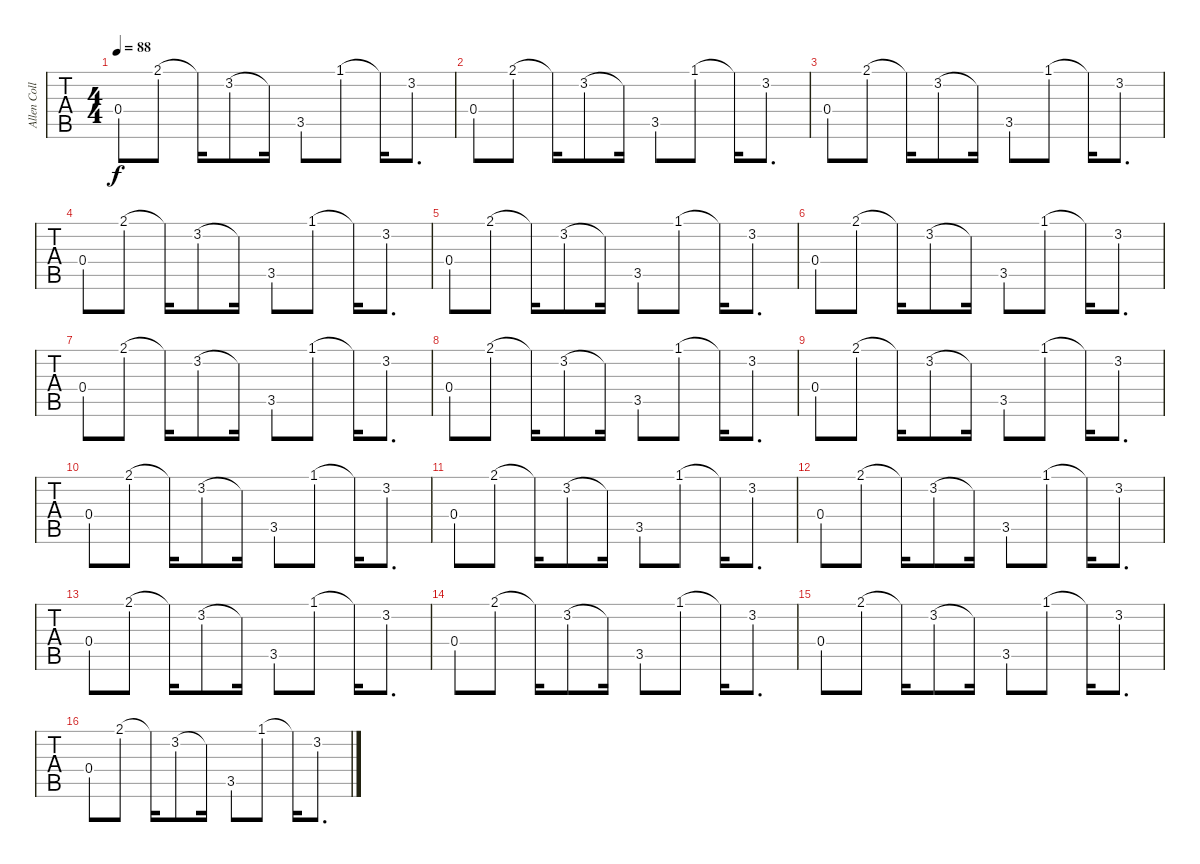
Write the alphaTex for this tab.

\track ("Allen Collins - OverDrive" "Allen Coll") {instrument distortionguitar}
\staff {tabs}
\tuning (E4 B3 G3 D3 A2 E2) {hide}
\ts (4 4)
\tempo 88
\clef g2
\ks c
0.4.8{dy f} 2.1.8 2.1{t}.16 3.2.8 3.2{t}.16 3.5.8 1.1.8 1.1{t}.16 3.2.8{d} |
0.4.8 2.1.8 2.1{t}.16 3.2.8 3.2{t}.16 3.5.8 1.1.8 1.1{t}.16 3.2.8{d} |
0.4.8 2.1.8 2.1{t}.16 3.2.8 3.2{t}.16 3.5.8 1.1.8 1.1{t}.16 3.2.8{d} |
0.4.8 2.1.8 2.1{t}.16 3.2.8 3.2{t}.16 3.5.8 1.1.8 1.1{t}.16 3.2.8{d} |
0.4.8 2.1.8 2.1{t}.16 3.2.8 3.2{t}.16 3.5.8 1.1.8 1.1{t}.16 3.2.8{d} |
0.4.8 2.1.8 2.1{t}.16 3.2.8 3.2{t}.16 3.5.8 1.1.8 1.1{t}.16 3.2.8{d} |
0.4.8 2.1.8 2.1{t}.16 3.2.8 3.2{t}.16 3.5.8 1.1.8 1.1{t}.16 3.2.8{d} |
0.4.8 2.1.8 2.1{t}.16 3.2.8 3.2{t}.16 3.5.8 1.1.8 1.1{t}.16 3.2.8{d} |
0.4.8 2.1.8 2.1{t}.16 3.2.8 3.2{t}.16 3.5.8 1.1.8 1.1{t}.16 3.2.8{d} |
0.4.8 2.1.8 2.1{t}.16 3.2.8 3.2{t}.16 3.5.8 1.1.8 1.1{t}.16 3.2.8{d} |
0.4.8 2.1.8 2.1{t}.16 3.2.8 3.2{t}.16 3.5.8 1.1.8 1.1{t}.16 3.2.8{d} |
0.4.8 2.1.8 2.1{t}.16 3.2.8 3.2{t}.16 3.5.8 1.1.8 1.1{t}.16 3.2.8{d} |
0.4.8 2.1.8 2.1{t}.16 3.2.8 3.2{t}.16 3.5.8 1.1.8 1.1{t}.16 3.2.8{d} |
0.4.8 2.1.8 2.1{t}.16 3.2.8 3.2{t}.16 3.5.8 1.1.8 1.1{t}.16 3.2.8{d} |
0.4.8{volume 7} 2.1.8 2.1{t}.16 3.2.8 3.2{t}.16 3.5.8 1.1.8 1.1{t}.16 3.2.8{d} |
0.4.8 2.1.8 2.1{t}.16 3.2.8 3.2{t}.16 3.5.8 1.1.8 1.1{t}.16 3.2.8{d}
